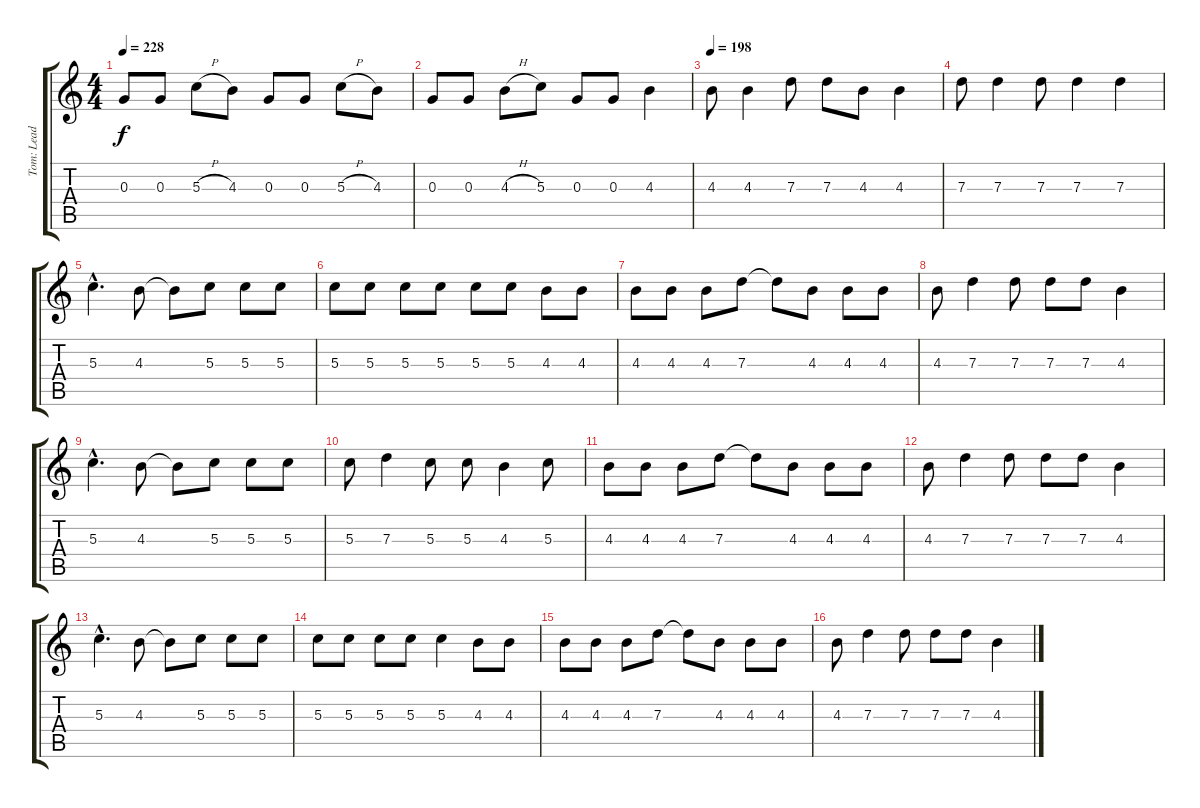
\track ("Tom: Lead Guitar" "Tom: Lead ") {instrument overdrivenguitar}
\staff {score tabs}
\tuning (E4 B3 G3 D3 A2 E2) {hide}
\ts (4 4)
\tempo 228
\clef g2
\ks c
0.3.8{dy f instrument electricguitarmuted} 0.3.8 5.3{h}.8{instrument overdrivenguitar} 4.3.8 0.3.8{instrument electricguitarmuted} 0.3.8 5.3{h}.8{instrument overdrivenguitar} 4.3.8 |
0.3.8{instrument electricguitarmuted} 0.3.8 4.3{h}.8{instrument overdrivenguitar} 5.3.8 0.3.8{instrument electricguitarmuted} 0.3.8 4.3.4{instrument overdrivenguitar} |
\tempo 198
4.3.8 4.3.4 7.3.8 7.3.8 4.3.8 4.3.4 |
7.3.8 7.3.4 7.3.8 7.3.4 7.3.4 |
5.3{hac}.4{d} 4.3.8 4.3{t}.8 5.3.8 5.3.8 5.3.8 |
5.3.8 5.3.8 5.3.8 5.3.8 5.3.8 5.3.8 4.3.8 4.3.8 |
4.3.8 4.3.8 4.3.8 7.3.8 7.3{t}.8 4.3.8 4.3.8 4.3.8 |
4.3.8 7.3.4 7.3.8 7.3.8 7.3.8 4.3.4 |
5.3{hac}.4{d} 4.3.8 4.3{t}.8 5.3.8 5.3.8 5.3.8 |
5.3.8 7.3.4 5.3.8 5.3.8 4.3.4 5.3.8 |
4.3.8 4.3.8 4.3.8 7.3.8 7.3{t}.8 4.3.8 4.3.8 4.3.8 |
4.3.8 7.3.4 7.3.8 7.3.8 7.3.8 4.3.4 |
5.3{hac}.4{d} 4.3.8 4.3{t}.8 5.3.8 5.3.8 5.3.8 |
5.3.8 5.3.8 5.3.8 5.3.8 5.3.4 4.3.8 4.3.8 |
4.3.8 4.3.8 4.3.8 7.3.8 7.3{t}.8 4.3.8 4.3.8 4.3.8 |
4.3.8 7.3.4 7.3.8 7.3.8 7.3.8 4.3.4
